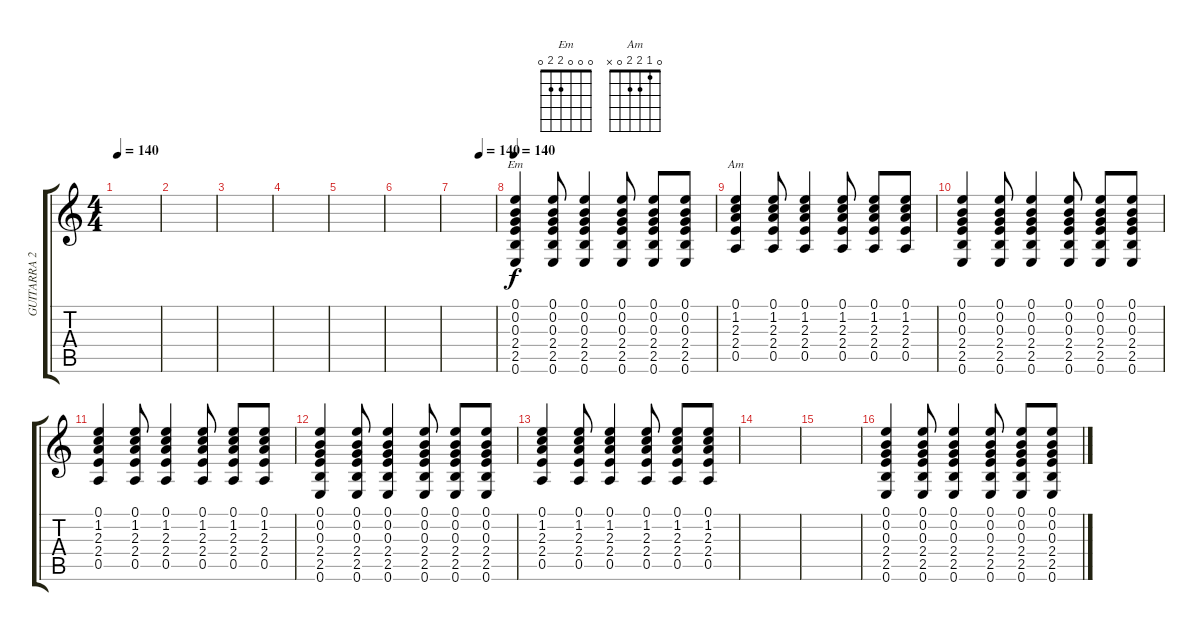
\track ("GUITARRA 2" "GUITARRA 2") {instrument acousticguitarsteel}
\staff {score tabs}
\tuning (E4 B3 G3 D3 A2 E2) {hide}
\chord ("Em" 0 0 0 2 2 0)
\chord ("Am" 0 1 2 2 0 x)
\ts (4 4)
\tempo 140
\tempo 120
\tempo 140
\clef g2
\ks c
|
|
|
|
|
|
\tempo (140 0.625)
|
\tempo 140
(0.1 0.2 0.3 2.4 2.5 0.6).4{ch "Em"} (0.1 0.2 0.3 2.4 2.5 0.6).8 (0.1 0.2 0.3 2.4 2.5 0.6).4 (0.1 0.2 0.3 2.4 2.5 0.6).8 (0.1 0.2 0.3 2.4 2.5 0.6).8 (0.1 0.2 0.3 2.4 2.5 0.6).8 |
(0.1 1.2 2.3 2.4 0.5).4{ch "Am"} (0.1 1.2 2.3 2.4 0.5).8 (0.1 1.2 2.3 2.4 0.5).4 (0.1 1.2 2.3 2.4 0.5).8 (0.1 1.2 2.3 2.4 0.5).8 (0.1 1.2 2.3 2.4 0.5).8 |
(0.1 0.2 0.3 2.4 2.5 0.6).4 (0.1 0.2 0.3 2.4 2.5 0.6).8 (0.1 0.2 0.3 2.4 2.5 0.6).4 (0.1 0.2 0.3 2.4 2.5 0.6).8 (0.1 0.2 0.3 2.4 2.5 0.6).8 (0.1 0.2 0.3 2.4 2.5 0.6).8 |
(0.1 1.2 2.3 2.4 0.5).4 (0.1 1.2 2.3 2.4 0.5).8 (0.1 1.2 2.3 2.4 0.5).4 (0.1 1.2 2.3 2.4 0.5).8 (0.1 1.2 2.3 2.4 0.5).8 (0.1 1.2 2.3 2.4 0.5).8 |
(0.1 0.2 0.3 2.4 2.5 0.6).4 (0.1 0.2 0.3 2.4 2.5 0.6).8 (0.1 0.2 0.3 2.4 2.5 0.6).4 (0.1 0.2 0.3 2.4 2.5 0.6).8 (0.1 0.2 0.3 2.4 2.5 0.6).8 (0.1 0.2 0.3 2.4 2.5 0.6).8 |
(0.1 1.2 2.3 2.4 0.5).4 (0.1 1.2 2.3 2.4 0.5).8 (0.1 1.2 2.3 2.4 0.5).4 (0.1 1.2 2.3 2.4 0.5).8 (0.1 1.2 2.3 2.4 0.5).8 (0.1 1.2 2.3 2.4 0.5).8 |
|
|
(0.1 0.2 0.3 2.4 2.5 0.6).4 (0.1 0.2 0.3 2.4 2.5 0.6).8 (0.1 0.2 0.3 2.4 2.5 0.6).4 (0.1 0.2 0.3 2.4 2.5 0.6).8 (0.1 0.2 0.3 2.4 2.5 0.6).8 (0.1 0.2 0.3 2.4 2.5 0.6).8
